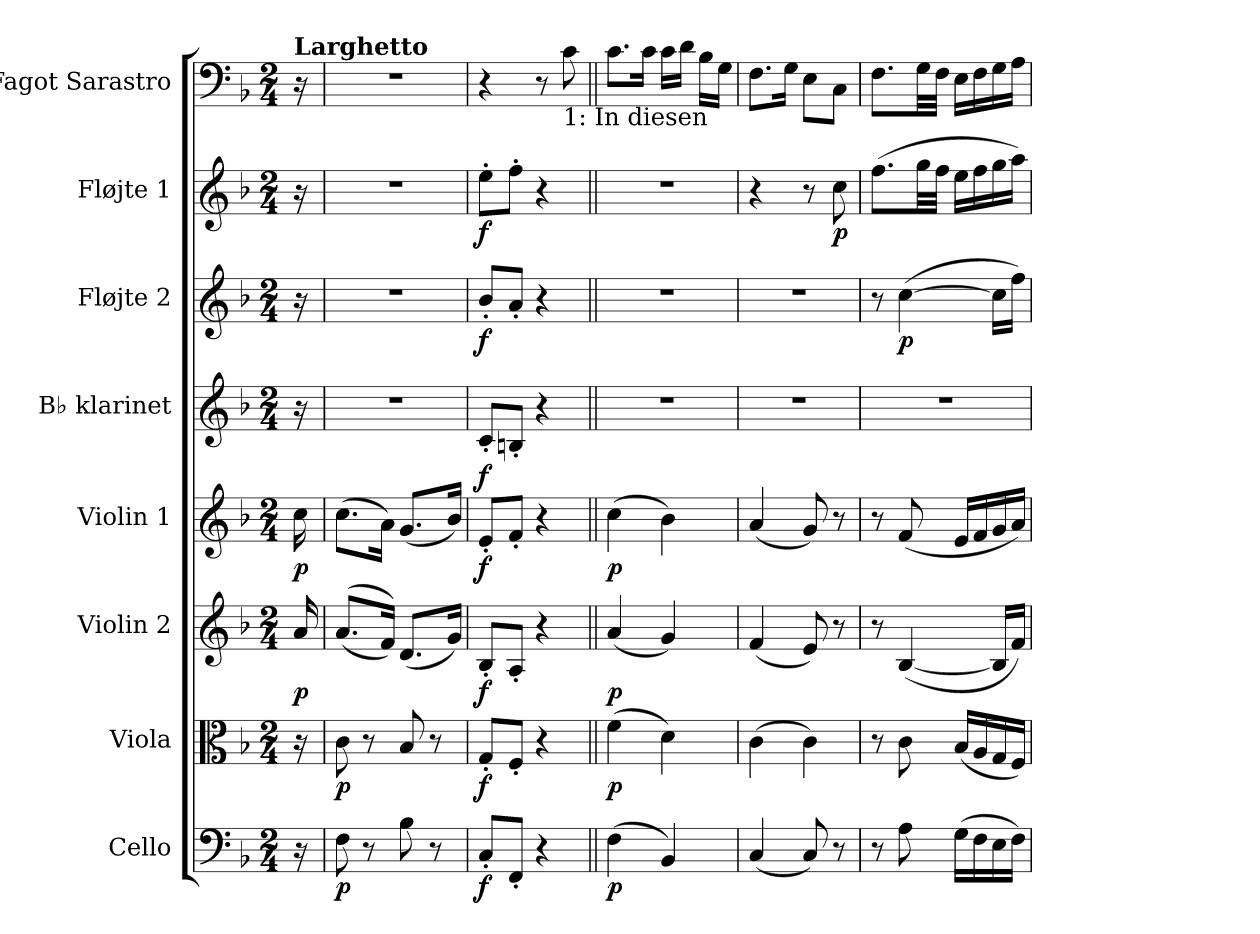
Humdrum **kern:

**kern	**dynam	**kern	**dynam	**kern	**dynam	**kern	**dynam	**kern	**dynam	**kern	**dynam	**kern	**dynam	**kern
*part8	*part8	*part7	*part7	*part6	*part6	*part5	*part5	*part4	*part4	*part3	*part3	*part2	*part2	*part1
*staff8	*staff8	*staff7	*staff7	*staff6	*staff6	*staff5	*staff5	*staff4	*staff4	*staff3	*staff3	*staff2	*staff2	*staff1
*I"Cello	*	*I"Viola	*	*I"Violin 2	*	*I"Violin 1	*	*I"B♭ klarinet	*	*I"Fløjte 2	*	*I"Fløjte 1	*	*I"Fagot Sarastro
*	*	*I'Vla.	*	*I'Vln.2	*	*I'Vln.1	*	*	*	*I'Fl.2	*	*I'Fl.1	*	*
*clefF4	*	*clefC3	*	*clefG2	*	*clefG2	*	*clefG2	*	*clefG2	*	*clefG2	*	*clefF4
*	*	*	*	*	*	*	*	*ITrd1c2	*	*	*	*	*	*
*k[b-]	*	*k[b-]	*	*k[b-]	*	*k[b-]	*	*k[b-e-a-]	*	*k[b-]	*	*k[b-]	*	*k[b-]
*M2/4	*	*M2/4	*	*M2/4	*	*M2/4	*	*M2/4	*	*M2/4	*	*M2/4	*	*M2/4
*MM30	*	*MM30	*	*MM30	*	*MM30	*	*MM30	*	*MM30	*	*MM30	*	*MM30
=	=	=	=	=	=	=	=	=	=	=	=	=	=	=
!	!	!	!	!	!	!	!	!	!	!	!	!	!	!LO:TX:a:B:t=Larghetto
!	!	!	!	!	!LO:DY:b	!	!LO:DY:b	!	!	!	!	!	!	!
16r	.	16r	.	16a/	p	16cc\	p	16r	.	16r	.	16r	.	16r
=1	=1	=1	=1	=1	=1	=1	=1	=1	=1	=1	=1	=1	=1	=1
!	!LO:DY:b	!	!LO:DY:b	!	!	!	!	!	!	!	!	!	!	!
8F\	p	8c\	p	(<(<8.a/L	.	(>8.cc\L	.	2r	.	2r	.	2r	.	2r
8r	.	8r	.	.	.	.	.	.	.	.	.	.	.	.
.	.	.	.	16f/Jk))	.	16a\Jk)	.	.	.	.	.	.	.	.
8B-\	.	8B-/	.	(<8.d/L	.	(<8.g/L	.	.	.	.	.	.	.	.
8r	.	8r	.	.	.	.	.	.	.	.	.	.	.	.
.	.	.	.	16g/Jk)	.	16b-/Jk)	.	.	.	.	.	.	.	.
=2	=2	=2	=2	=2	=2	=2	=2	=2	=2	=2	=2	=2	=2	=2
!	!LO:DY:b	!	!LO:DY:b	!	!LO:DY:b	!	!LO:DY:b	!	!LO:DY:b	!	!LO:DY:b	!	!LO:DY:b	!
8C'/L	f	8G'/L	f	8B-'/L	f	8e'/L	f	8B-'/L	f	8b-'/L	f	8ee'\L	f	4r
8FF'/J	.	8F'/J	.	8A'/J	.	8f'/J	.	8An'/J	.	8a'/J	.	8ff'\J	.	.
4r	.	4r	.	4r	.	4r	.	4r	.	4r	.	4r	.	8r
!	!	!	!	!	!	!	!	!	!	!	!	!	!	!LO:TX:b:t=1&colon;  In diesen
.	.	.	.	.	.	.	.	.	.	.	.	.	.	8c\
=3||	=3||	=3||	=3||	=3||	=3||	=3||	=3||	=3||	=3||	=3||	=3||	=3||	=3||	=3||
!	!LO:DY:b	!	!LO:DY:b	!	!LO:DY:b	!	!LO:DY:b	!	!	!	!	!	!	!
(>4F\	p	(>4f\	p	(<4a/	p	(>4cc\	p	2r	.	2r	.	2r	.	8.c\L
.	.	.	.	.	.	.	.	.	.	.	.	.	.	16c\Jk
4BB-/)	.	4d\)	.	4g/)	.	4b-\)	.	.	.	.	.	.	.	16c\LL
.	.	.	.	.	.	.	.	.	.	.	.	.	.	16d\JJ
.	.	.	.	.	.	.	.	.	.	.	.	.	.	16B-\LL
.	.	.	.	.	.	.	.	.	.	.	.	.	.	16G\JJ
=4	=4	=4	=4	=4	=4	=4	=4	=4	=4	=4	=4	=4	=4	=4
(<4C/	.	(>4c\	.	(<4f/	.	(<4a/	.	2r	.	2r	.	4r	.	8.F\L
.	.	.	.	.	.	.	.	.	.	.	.	.	.	16G\Jk
8C/)	.	4c\)	.	8e/)	.	8g/)	.	.	.	.	.	8r	.	8E\L
!	!	!	!	!	!	!	!	!	!	!	!	!	!LO:DY:b	!
8r	.	.	.	8r	.	8r	.	.	.	.	.	8cc\	p	8C\J
=5	=5	=5	=5	=5	=5	=5	=5	=5	=5	=5	=5	=5	=5	=5
8r	.	8r	.	8r	.	8r	.	2r	.	8r	.	(>8.ff\L	.	8.F\L
!	!	!	!	!	!	!	!	!	!	!	!LO:DY:b	!	!	!
8A\	.	8c\	.	(<[4B-/	.	(<8f/	.	.	.	(>[4cc\	p	.	.	.
.	.	.	.	.	.	.	.	.	.	.	.	32gg\LL	.	32G\LL
.	.	.	.	.	.	.	.	.	.	.	.	32ff\JJJ	.	32F\JJJ
(>16G\LL	.	(<16B-/LL	.	.	.	16e/LL	.	.	.	.	.	16ee\LL	.	16E\LL
16F\	.	16A/	.	.	.	16f/	.	.	.	.	.	16ff\	.	16F\
16E\	.	16G/	.	16B-/LL]	.	16g/	.	.	.	16cc\LL]	.	16gg\	.	16G\
16F\JJ)	.	16F/JJ)	.	16f/JJ)	.	16a/JJ)	.	.	.	16ff\JJ)	.	16aa\JJ)	.	16A\JJ
=	=	=	=	=	=	=	=	=	=	=	=	=	=	=
*-	*-	*-	*-	*-	*-	*-	*-	*-	*-	*-	*-	*-	*-	*-
